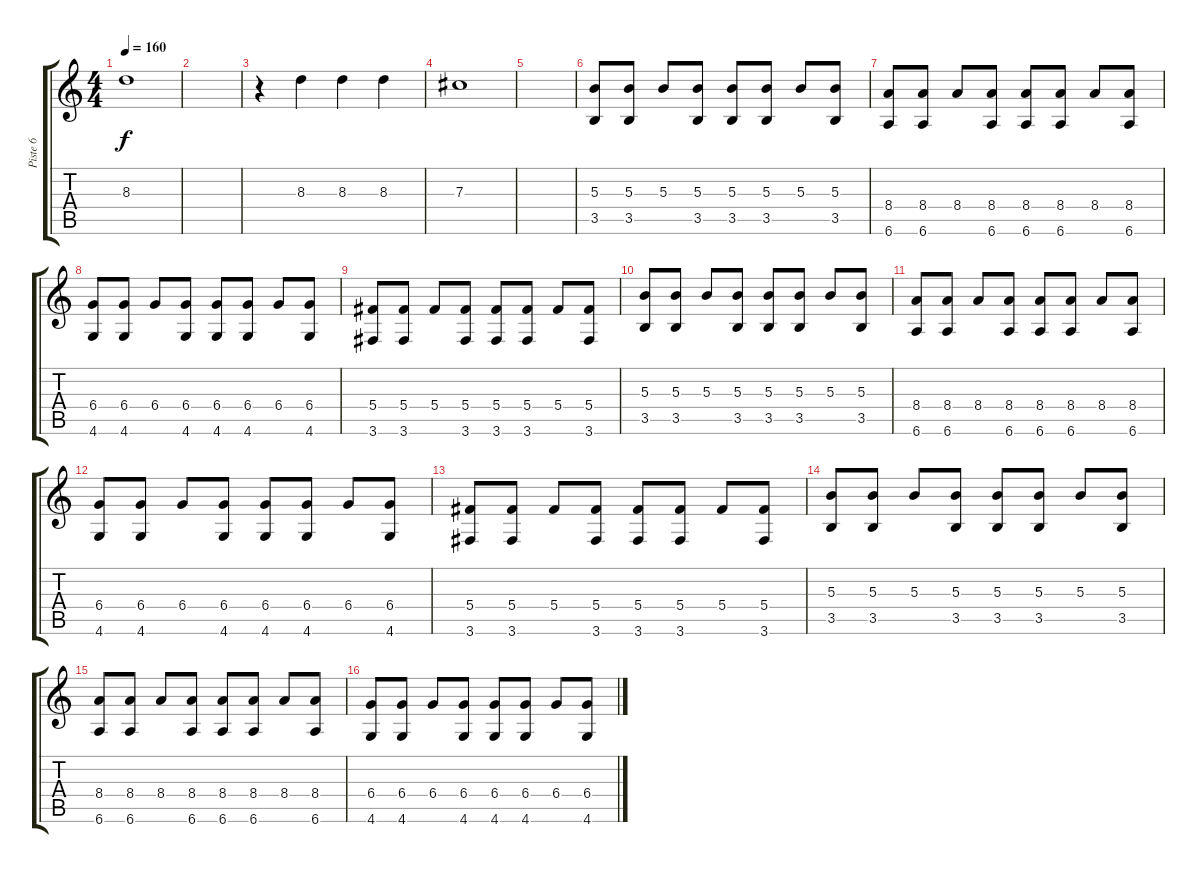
\track ("Piste 6" "Piste 6") {instrument distortionguitar}
\staff {score tabs}
\tuning (Eb4 Bb3 Gb3 Db3 Ab2 Eb2) {hide}
\ts (4 4)
\tempo 160
\clef g2
\ks c
8.3.1{dy f} |
|
r.4 8.3.4 8.3.4 8.3.4 |
7.3.1 |
|
(5.3 3.5).8{volume 8 instrument distortionguitar} (5.3 3.5).8 5.3.8 (5.3 3.5).8 (5.3 3.5).8 (5.3 3.5).8 5.3.8 (5.3 3.5).8 |
(8.4 6.6).8 (8.4 6.6).8 8.4.8 (8.4 6.6).8 (8.4 6.6).8 (8.4 6.6).8 8.4.8 (8.4 6.6).8 |
(6.4 4.6).8 (6.4 4.6).8 6.4.8 (6.4 4.6).8 (6.4 4.6).8 (6.4 4.6).8 6.4.8 (6.4 4.6).8 |
(5.4 3.6).8 (5.4 3.6).8 5.4.8 (5.4 3.6).8 (5.4 3.6).8 (5.4 3.6).8 5.4.8 (5.4 3.6).8 |
(5.3 3.5).8 (5.3 3.5).8 5.3.8 (5.3 3.5).8 (5.3 3.5).8 (5.3 3.5).8 5.3.8 (5.3 3.5).8 |
(8.4 6.6).8 (8.4 6.6).8 8.4.8 (8.4 6.6).8 (8.4 6.6).8 (8.4 6.6).8 8.4.8 (8.4 6.6).8 |
(6.4 4.6).8 (6.4 4.6).8 6.4.8 (6.4 4.6).8 (6.4 4.6).8 (6.4 4.6).8 6.4.8 (6.4 4.6).8 |
(5.4 3.6).8 (5.4 3.6).8 5.4.8 (5.4 3.6).8 (5.4 3.6).8 (5.4 3.6).8 5.4.8 (5.4 3.6).8 |
(5.3 3.5).8{volume 8 instrument distortionguitar} (5.3 3.5).8 5.3.8 (5.3 3.5).8 (5.3 3.5).8 (5.3 3.5).8 5.3.8 (5.3 3.5).8 |
(8.4 6.6).8 (8.4 6.6).8 8.4.8 (8.4 6.6).8 (8.4 6.6).8 (8.4 6.6).8 8.4.8 (8.4 6.6).8 |
(6.4 4.6).8 (6.4 4.6).8 6.4.8 (6.4 4.6).8 (6.4 4.6).8 (6.4 4.6).8 6.4.8 (6.4 4.6).8
